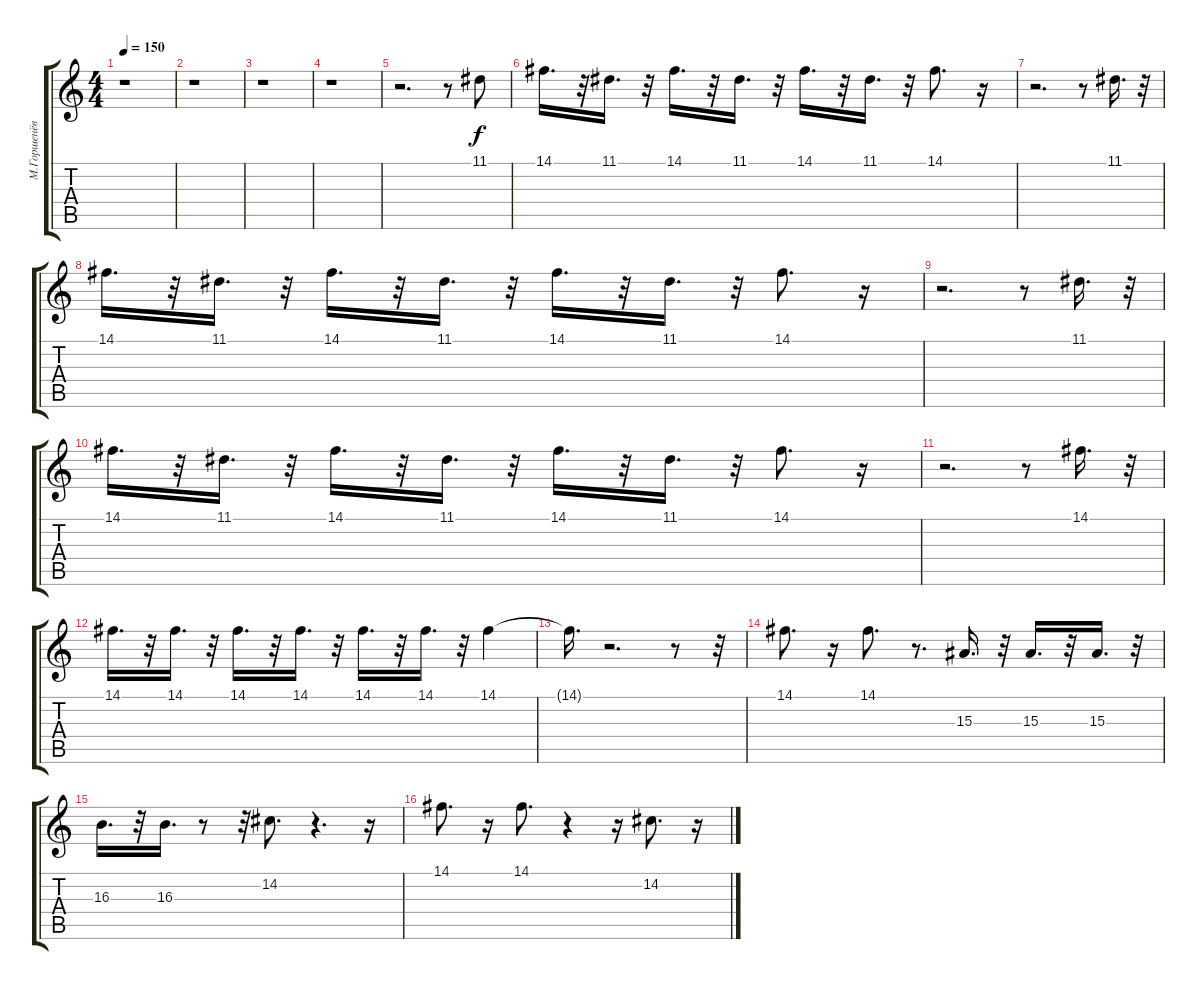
\track ("М.Горшенёв" "М.Горшенёв") {instrument lead1square}
\staff {score tabs}
\tuning (E4 B3 G3 D3 A2 D2) {hide}
\ts (4 4)
\tempo 150
\clef g2
\ks c
r.1{dy f} |
r.1 |
r.1 |
r.1 |
r.2{d} r.8 11.1.8 |
14.1.16{d} r.32 11.1.16{d} r.32 14.1.16{d} r.32 11.1.16{d} r.32 14.1.16{d} r.32 11.1.16{d} r.32 14.1.8{d} r.16 |
r.2{d} r.8 11.1.16{d} r.32 |
14.1.16{d} r.32 11.1.16{d} r.32 14.1.16{d} r.32 11.1.16{d} r.32 14.1.16{d} r.32 11.1.16{d} r.32 14.1.8{d} r.16 |
r.2{d} r.8 11.1.16{d} r.32 |
14.1.16{d} r.32 11.1.16{d} r.32 14.1.16{d} r.32 11.1.16{d} r.32 14.1.16{d} r.32 11.1.16{d} r.32 14.1.8{d} r.16 |
r.2{d} r.8 14.1.16{d} r.32 |
14.1.16{d} r.32 14.1.16{d} r.32 14.1.16{d} r.32 14.1.16{d} r.32 14.1.16{d} r.32 14.1.16{d} r.32 14.1.4 |
14.1{t}.16{d} r.2{d} r.8 r.32 |
14.1.8{d} r.16 14.1.8{d} r.8{d} 15.3.16{d} r.32 15.3.16{d} r.32 15.3.16{d} r.32 |
16.3.16{d} r.32 16.3.16{d} r.8 r.32 14.2.8{d} r.4{d} r.16 |
14.1.8{d} r.16 14.1.8{d} r.4 r.16 14.2.8{d} r.16
